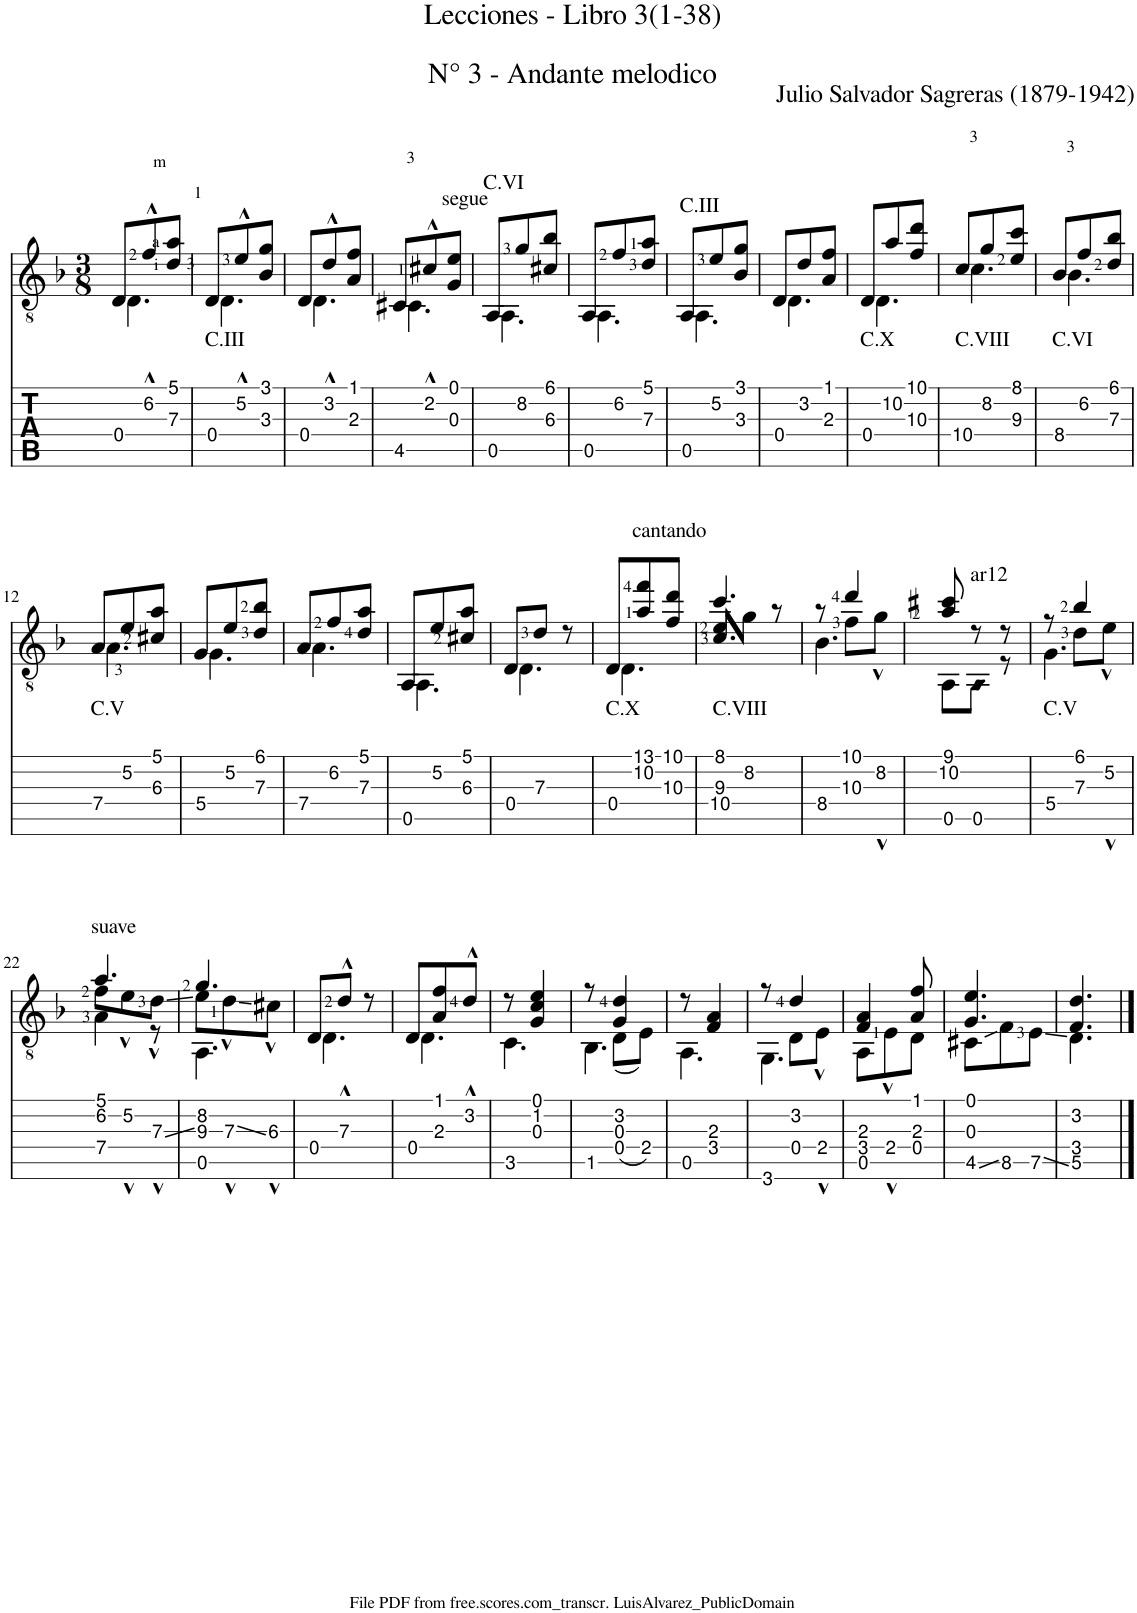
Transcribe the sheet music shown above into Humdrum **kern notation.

**kern	**kern
*part1	*part1
*staff2	*staff1
*I"Guitar	*
*I'Guit.	*
*stria6	*
*	*clefGv2
*k[b-]	*k[b-]
*M3/8	*M3/8
=1	=1
*^	*^
8DL	4.D	8D/L	4.D\
8f^^	.	8f^^/	.
8d\ 8a\J	.	8d/ 8a/J	.
=2	=2	=2	=2
!LO:TX:a:t=C.III	!	!	!
8DL	4.D	8D/L	4.D\
8e^^	.	8e^^/	.
8B-\ 8g\J	.	8B-/ 8g/J	.
=3	=3	=3	=3
8DL	4.D	8D/L	4.D\
8d^^	.	8d^^/	.
8A\ 8f\J	.	8A/ 8f/J	.
=4	=4	=4	=4
8C#L	4.C#	8C#X/L	4.C#\
!	!	!LO:TX:a:t=segue	!
8c#^^	.	8c#X^^/	.
8G\ 8e\J	.	8G/ 8e/J	.
=5	=5	=5	=5
!	!	!LO:TX:a:t=C.VI	!
8AAL	4.AA	8AA/L	4.AA\
8g	.	8g/	.
8c#\ 8b-\J	.	8c#X/ 8b-/J	.
=6	=6	=6	=6
8AAL	4.AA	8AA/L	4.AA\
8f	.	8f/	.
8d\ 8a\J	.	8d/ 8a/J	.
=7	=7	=7	=7
!	!	!LO:TX:a:t=C.III	!
8AAL	4.AA	8AA/L	4.AA\
8e	.	8e/	.
8B-\ 8g\J	.	8B-/ 8g/J	.
=8	=8	=8	=8
8DL	4.D	8D/L	4.D\
8d	.	8d/	.
8A\ 8f\J	.	8A/ 8f/J	.
=9	=9	=9	=9
!LO:TX:a:t=C.X	!	!	!
8DL	4.D	8D/L	4.D\
8a	.	8a/	.
8f\ 8dd\J	.	8f/ 8dd/J	.
=10	=10	=10	=10
!LO:TX:a:t=C.VIII	!	!	!
8cL	4.c	8c/L	4.c\
8g	.	8g/	.
8e\ 8cc\J	.	8e/ 8cc/J	.
=11	=11	=11	=11
!LO:TX:a:t=C.VI	!	!	!
8B-L	4.B-	8B-/L	4.B-\
8f	.	8f/	.
8d\ 8b-\J	.	8d/ 8b-/J	.
!!LO:LB:g=z	!!
=12	=12	=12	=12
!LO:TX:a:t=C.V	!	!	!
8AL	4.A	8A/L	4.A\
8e	.	8e/	.
8c#\ 8a\J	.	8c#X/ 8a/J	.
=13	=13	=13	=13
8GL	4.G	8G/L	4.G\
8e	.	8e/	.
8d\ 8b-\J	.	8d/ 8b-/J	.
=14	=14	=14	=14
8AL	4.A	8A/L	4.A\
8f	.	8f/	.
8d\ 8a\J	.	8d/ 8a/J	.
=15	=15	=15	=15
8AAL	4.AA	8AA/L	4.AA\
8e	.	8e/	.
8c#\ 8a\J	.	8c#X/ 8a/J	.
=16	=16	=16	=16
8DL	4.D	8D/L	4.D\
8dJ	.	8d/J	.
8r	.	8r	.
=17	=17	=17	=17
!LO:TX:a:t=C.X	!	!	!
8DL	4.D	8D/L	4.D\
!	!	!LO:TX:a:t=cantando	!
8a\ 8ff\	.	8a/ 8ff/	.
8f\ 8dd\J	.	8f/ 8dd/J	.
=18	=18	=18	=18
*	*^	*	*^
!LO:TX:a:t=C.VIII	!	!	!	!	!
4.cc	8eL	4.c	4.cc/	8e/L	4.c/
.	8gJ	.	.	8g\J	.
.	8r	.	.	8r	.
=19	=19	=19	=19	=19	=19
8r	8ryy	4.B-	8r	8ryy	4.B-\
4dd	8fL	.	4dd/	8f\L	.
.	8g^^J	.	.	8g^^\J	.
*	*v	*v	*	*	*
*	*	*	*v	*v
=20	=20	=20	=20
8a 8cc#	8AAL	8a/ 8cc#X/	8AA\L
!	!	!LO:TX:a:t=ar12	!
!	!LO:N:head=diamond	!	!LO:N:head=diamond
8r	8AAJ	8r	8AA\J
8r	8r	8r	8r
=21	=21	=21	=21
*	*^	*	*^
!LO:TX:a:t=C.V	!	!	!	!	!
8r	8ryy	4.G	8r	8ryy	4.G\
4b-	8dL	.	4b-/	8d\L	.
.	8e^^J	.	.	8e^^\J	.
!!LO:LB:g=z	!!	!!
=22	=22	=22	=22	=22	=22
!	!	!	!LO:TX:a:t=suave	!	!
4.a	8fL	4A	4.a/	8f\L	4A\
.	8e^^	.	.	8e^^\	.
.	8d^^J	8r	.	8d^^\J	8r
=23	=23	=23	=23	=23	=23
4.g	8eL	4.AA	4.g/	8e\L	4.AA\
.	8d^^	.	.	8d^^\	.
.	8c#^^J	.	.	8c#X^^\J	.
*	*v	*v	*	*	*
*	*	*	*v	*v
=24	=24	=24	=24
8DL	4.D	8D/L	4.D\
8d^^J	.	8d^^/J	.
8r	.	8r	.
=25	=25	=25	=25
8DL	4.D	8D/L	4.D\
8A\ 8f\	.	8A/ 8f/	.
8d^^J	.	8d^^/J	.
=26	=26	=26	=26
8r	4.C	8r	4.C\
4G 4c 4e	.	4G/ 4c/ 4e/	.
=27	=27	=27	=27
*	*^	*	*^
8r	8ryy	4.BB-	8r	8ryy	4.BB-\
4G 4d	8DL	.	4G/ 4d/	(8D\L	.
.	8EJ	.	.	8E\J)	.
*	*v	*v	*	*	*
*	*	*	*v	*v
=28	=28	=28	=28
8r	4.AA	8r	4.AA\
4F 4A	.	4F/ 4A/	.
=29	=29	=29	=29
*	*^	*	*^
8r	8ryy	4.GG	8r	8ryy	4.GG\
4d	8DL	.	4d/	8D\L	.
.	8E^^J	.	.	8E^^\J	.
*	*v	*v	*	*	*
*	*	*	*v	*v
=30	=30	=30	=30
4F 4A	8AAL	4F/ 4A/	8AA\L
.	8E^^	.	8E^^\
8A 8f	8DJ	8A/ 8f/	8D\J
=31	=31	=31	=31
4.G 4.e	8C#L	4.G/ 4.e/	8C#X\L
.	8F	.	8F\
.	8EJ	.	8E\J
=32	=32	=32	=32
4.F 4.d	4.D	4.F/ 4.d/	4.D\
*v	*v	*	*
*	*v	*v
==	==
*-	*-
